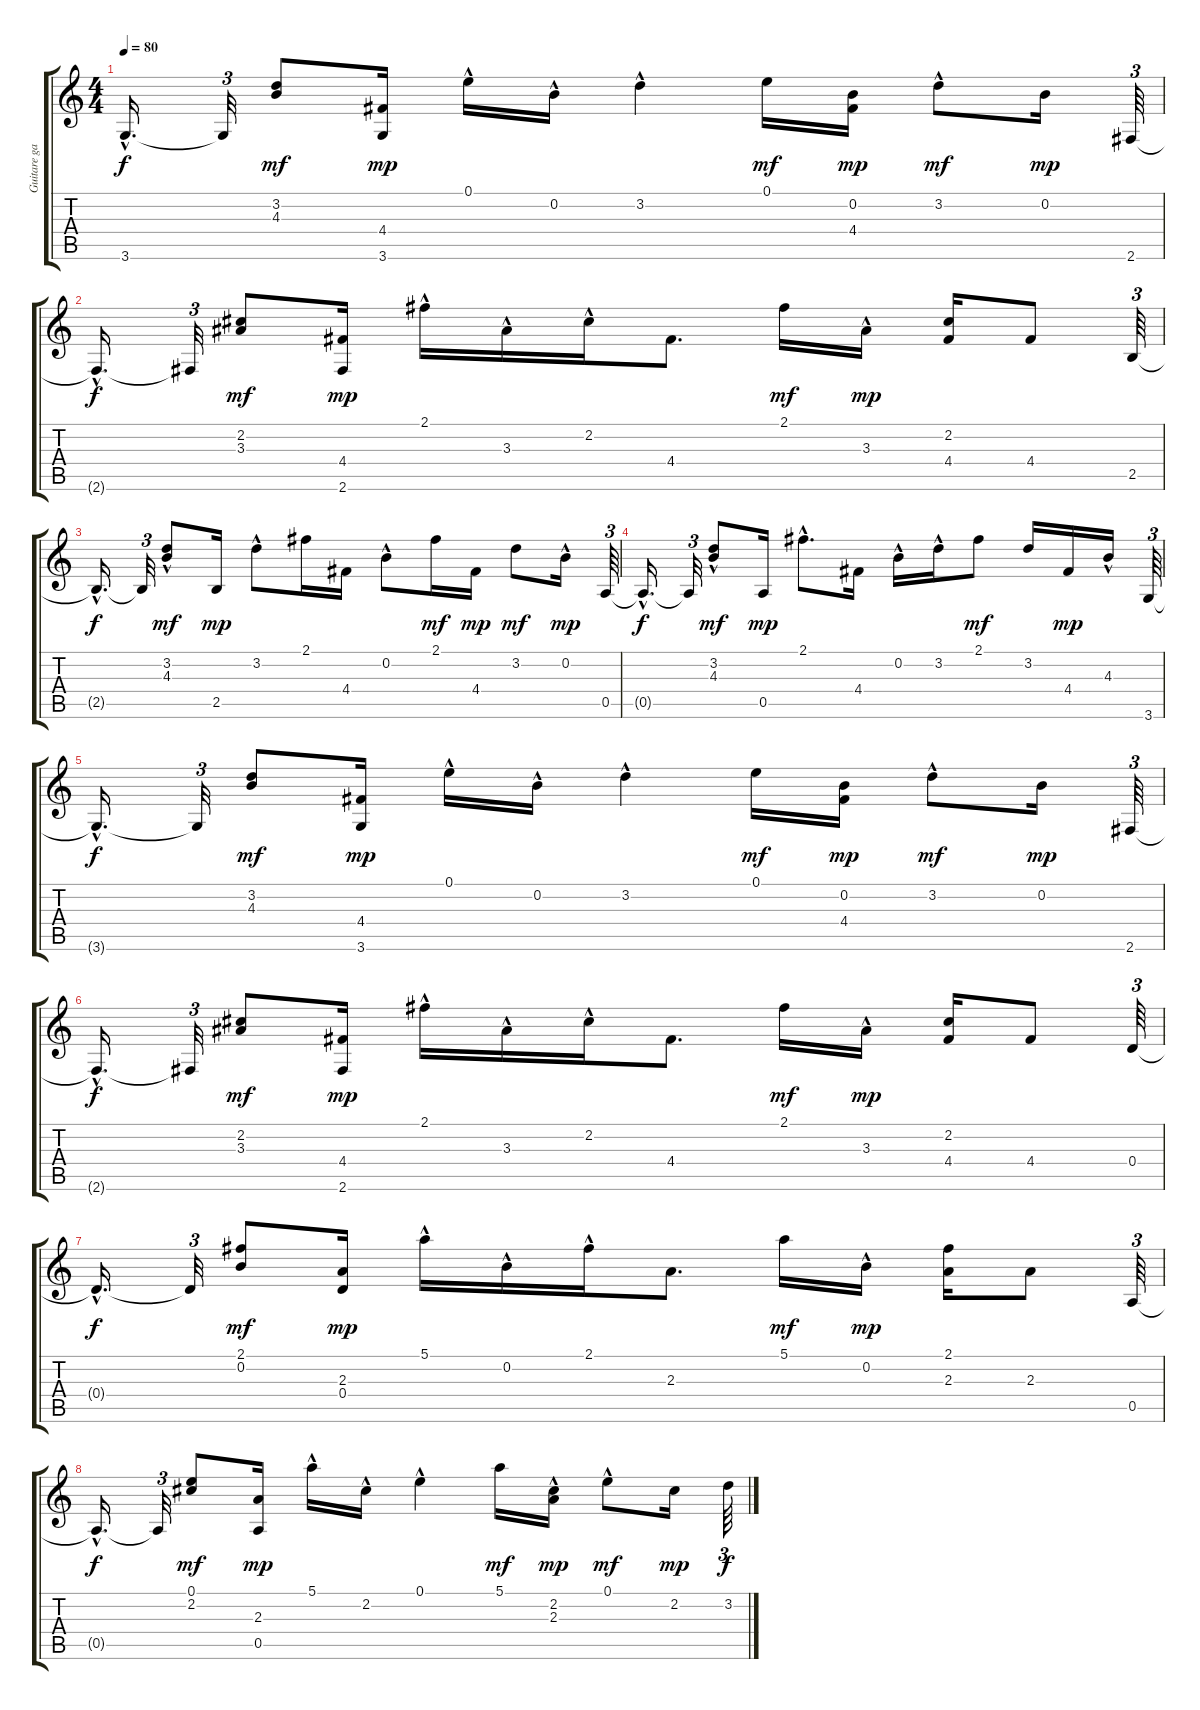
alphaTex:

\track ("Guitare gauche" "Guitare ga") {instrument acousticguitarsteel}
\staff {score tabs}
\tuning (E4 B3 G3 D3 A2 E2) {hide}
\ts (4 4)
\tempo 80
\clef g2
\ks c
3.6{hac t}.16{d dy f} 3.6{t}.32{tu (3 2)} (3.2 4.3).8{dy mf} (4.4 3.6).16{dy mp} 0.1{hac}.16 0.2{hac}.16 3.2{hac}.4 0.1.16{dy mf} (0.2 4.4).16{dy mp} 3.2{hac}.8{dy mf} 0.2.16{dy mp} 2.6.64{tu (3 2)} |
2.6{hac t}.16{d dy f} 2.6{t}.32{tu (3 2)} (2.2 3.3).8{dy mf} (4.4 2.6).16{dy mp} 2.1{hac}.16 3.3{hac}.16 2.2{hac}.16 4.4.8{d} 2.1.16{dy mf} 3.3{hac}.16{dy mp} (2.2 4.4).16 4.4.8 2.5.64{tu (3 2)} |
2.5{hac t}.16{d dy f} 2.5{t}.32{tu (3 2)} (3.2{hac} 4.3{hac}).8{dy mf} 2.5.16{dy mp} 3.2{hac}.8 2.1.16 4.4.16 0.2{hac}.8 2.1.16{dy mf} 4.4.16{dy mp} 3.2.8{dy mf} 0.2{hac}.16{dy mp} 0.5.64{tu (3 2)} |
0.5{hac t}.16{d dy f} 0.5{t}.32{tu (3 2)} (3.2 4.3{hac}).8{dy mf} 0.5.16{dy mp} 2.1{hac}.8{d} 4.4.16 0.2{hac}.16 3.2{hac}.16 2.1.8{dy mf} 3.2.16 4.4.16{dy mp} 4.3{hac}.16 3.6.64{tu (3 2)} |
3.6{hac t}.16{d dy f} 3.6{t}.32{tu (3 2)} (3.2 4.3).8{dy mf} (4.4 3.6).16{dy mp} 0.1{hac}.16 0.2{hac}.16 3.2{hac}.4 0.1.16{dy mf} (0.2 4.4).16{dy mp} 3.2{hac}.8{dy mf} 0.2.16{dy mp} 2.6.64{tu (3 2)} |
2.6{hac t}.16{d dy f} 2.6{t}.32{tu (3 2)} (2.2 3.3).8{dy mf} (4.4 2.6).16{dy mp} 2.1{hac}.16 3.3{hac}.16 2.2{hac}.16 4.4.8{d} 2.1.16{dy mf} 3.3{hac}.16{dy mp} (2.2 4.4).16 4.4.8 0.4.64{tu (3 2)} |
0.4{hac t}.16{d dy f} 0.4{t}.32{tu (3 2)} (2.1 0.2).8{dy mf} (2.3 0.4).16{dy mp} 5.1{hac}.16 0.2{hac}.16 2.1{hac}.16 2.3.8{d} 5.1.16{dy mf} 0.2{hac}.16{dy mp} (2.1 2.3).16 2.3.8 0.5.64{tu (3 2)} |
0.5{hac t}.16{d dy f} 0.5{t}.32{tu (3 2)} (0.1 2.2).8{dy mf} (2.3 0.5).16{dy mp} 5.1{hac}.16 2.2{hac}.16 0.1{hac}.4 5.1.16{dy mf} (2.2{hac} 2.3).16{dy mp} 0.1{hac}.8{dy mf} 2.2.16{dy mp} 3.2.64{tu (3 2) dy f}
